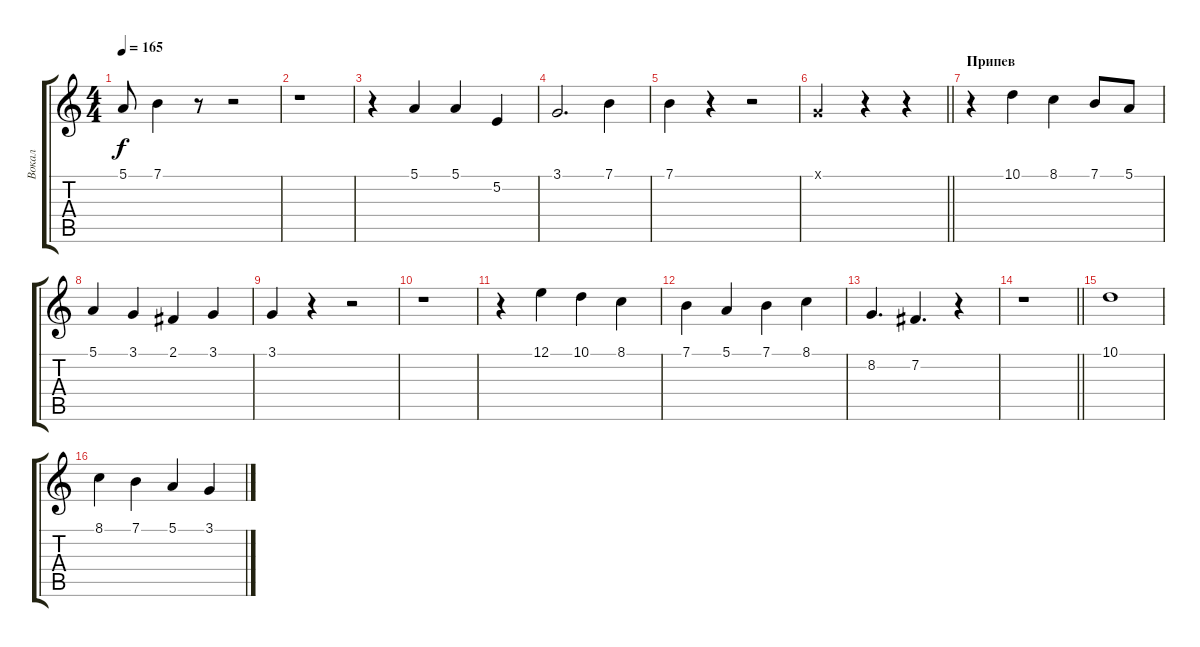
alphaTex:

\track ("Вокал" "Вокал") {instrument flute}
\staff {score tabs}
\tuning (E4 B3 G3 D3 A2 E2) {hide}
\ts (4 4)
\tempo 165
\clef g2
\ks c
5.1.8{dy f} 7.1.4 r.8 r.2 |
r.1 |
r.4 5.1.4 5.1.4 5.2.4 |
3.1.2{d} 7.1.4 |
7.1.4 r.4 r.2 |
\barLineRight lightlight
3.1{x}.2 r.4 r.4 |
\section ("" "Припев")
r.4 10.1.4 8.1.4 7.1.8 5.1.8 |
5.1.4 3.1.4 2.1.4 3.1.4 |
3.1.4 r.4 r.2 |
r.1 |
r.4 12.1.4 10.1.4 8.1.4 |
7.1.4 5.1.4 7.1.4 8.1.4 |
8.2.4{d} 7.2.4{d} r.4 |
\barLineRight lightlight
r.1 |
\section ("" " ")
10.1.1 |
8.1.4 7.1.4 5.1.4 3.1.4
